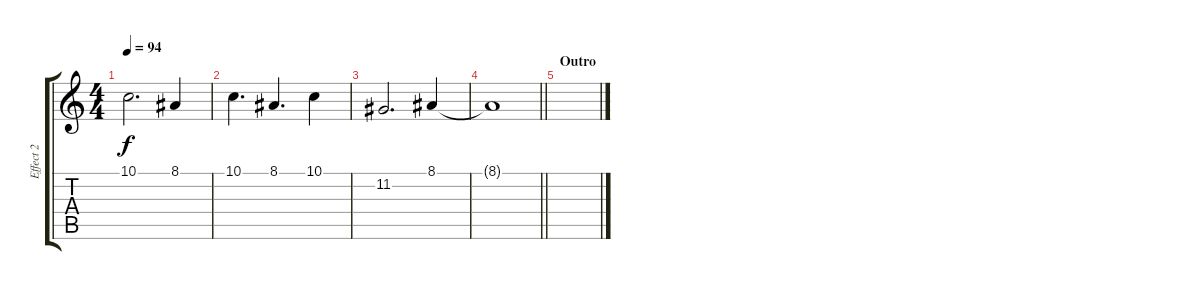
\track ("Effect 2" "Effect 2") {instrument fx1rain}
\staff {score tabs}
\tuning (D4 A3 F3 C3 G2 C2) {hide}
\ts (4 4)
\tempo 94
\clef g2
\ks c
10.1.2{d dy f} 8.1.4 |
10.1.4{d} 8.1.4{d} 10.1.4 |
11.2.2{d} 8.1.4 |
\barLineRight lightlight
8.1{t}.1 |
\section ("" "Outro")
